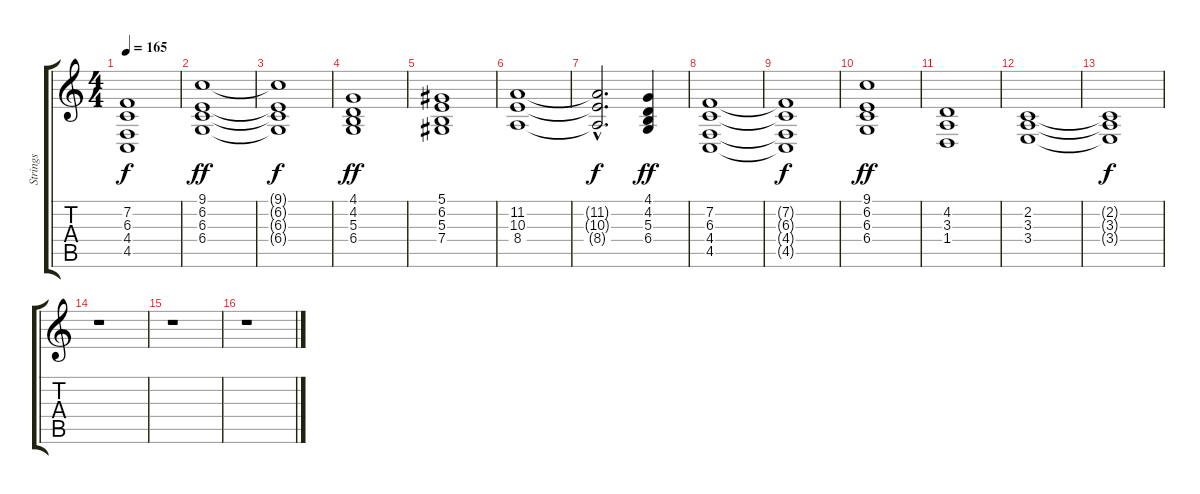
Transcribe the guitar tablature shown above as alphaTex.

\track ("Strings" "Strings") {instrument stringensemble2}
\staff {score tabs}
\tuning (Eb4 Bb3 Gb3 Db3 Ab2 Eb2) {hide}
\ts (4 4)
\tempo 165
\clef g2
\ks c
(7.2{t} 6.3{t} 4.4{t} 4.5{t}).1{dy f} |
(9.1 6.2 6.3 6.4).1{dy ff} |
(9.1{t} 6.2{t} 6.3{t} 6.4{t}).1{dy f} |
(4.1 4.2 5.3 6.4).1{dy ff} |
(5.1 6.2 5.3 7.4).1 |
(11.2 10.3 8.4).1 |
(11.2{hac t} 10.3{hac t} 8.4{hac t}).2{d dy f} (4.1 4.2 5.3 6.4).4{dy ff} |
(7.2 6.3 4.4 4.5).1 |
(7.2{t} 6.3{t} 4.4{t} 4.5{t}).1{dy f} |
(9.1 6.2 6.3 6.4).1{dy ff} |
(4.2 3.3 1.4).1 |
(2.2 3.3 3.4).1 |
(2.2{t} 3.3{t} 3.4{t}).1{dy f} |
r.1 |
r.1 |
r.1
